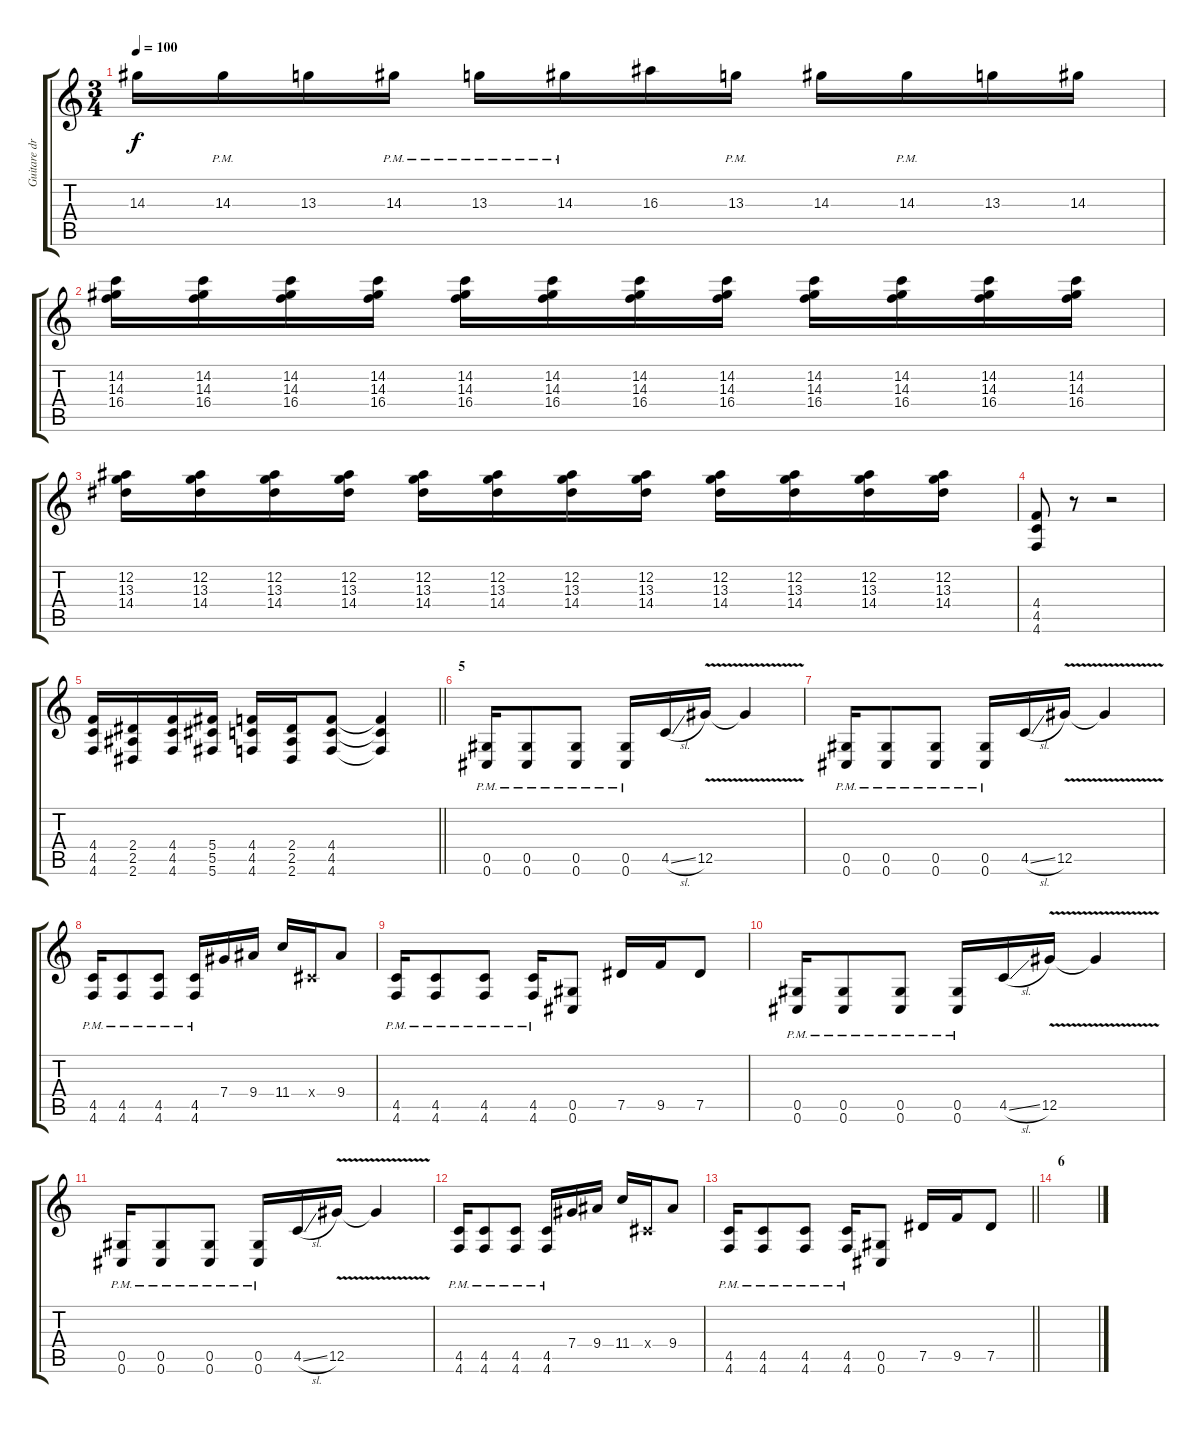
\track ("Guitare droite" "Guitare dr") {instrument distortionguitar}
\staff {score tabs}
\tuning (Eb4 Bb3 Gb3 Db3 Ab2 Db2) {hide}
\ts (3 4)
\tempo 100
\clef g2
\ks c
14.3.16{dy f} 14.3{pm}.16 13.3.16 14.3{pm}.16 13.3{pm}.16 14.3{pm}.16 16.3.16 13.3{pm}.16 14.3.16 14.3{pm}.16 13.3.16 14.3.16 |
(14.2 14.3 16.4).16 (14.2 14.3 16.4).16 (14.2 14.3 16.4).16 (14.2 14.3 16.4).16 (14.2 14.3 16.4).16 (14.2 14.3 16.4).16 (14.2 14.3 16.4).16 (14.2 14.3 16.4).16 (14.2 14.3 16.4).16 (14.2 14.3 16.4).16 (14.2 14.3 16.4).16 (14.2 14.3 16.4).16 |
(12.2 13.3 14.4).16 (12.2 13.3 14.4).16 (12.2 13.3 14.4).16 (12.2 13.3 14.4).16 (12.2 13.3 14.4).16 (12.2 13.3 14.4).16 (12.2 13.3 14.4).16 (12.2 13.3 14.4).16 (12.2 13.3 14.4).16 (12.2 13.3 14.4).16 (12.2 13.3 14.4).16 (12.2 13.3 14.4).16 |
(4.4 4.5 4.6).8 r.8 r.2 |
\barLineRight lightlight
(4.4 4.5 4.6).16 (2.4 2.5 2.6).16 (4.4 4.5 4.6).16 (5.4 5.5 5.6).16 (4.4 4.5 4.6).16 (2.4 2.5 2.6).16 (4.4 4.5 4.6).8 (4.4{t} 4.5{t} 4.6{t}).4 |
\section ("" "5")
(0.5{pm} 0.6{pm}).16 (0.5{pm} 0.6{pm}).8 (0.5{pm} 0.6{pm}).8 (0.5{pm} 0.6{pm}).16 4.5{sl}.16 12.5{v}.16 12.5{t}.4 |
(0.5{pm} 0.6{pm}).16 (0.5{pm} 0.6{pm}).8 (0.5{pm} 0.6{pm}).8 (0.5{pm} 0.6{pm}).16 4.5{sl}.16 12.5{v}.16 12.5{t}.4 |
(4.5{pm} 4.6{pm}).16 (4.5{pm} 4.6{pm}).8 (4.5{pm} 4.6{pm}).8 (4.5{pm} 4.6{pm}).16 7.4.16 9.4.16 11.4.16 0.4{x}.16 9.4.8 |
(4.5{pm} 4.6{pm}).16 (4.5{pm} 4.6{pm}).8 (4.5{pm} 4.6{pm}).8 (4.5{pm} 4.6{pm}).16 (0.5 0.6).8 7.5.16 9.5.16 7.5.8 |
(0.5{pm} 0.6{pm}).16 (0.5{pm} 0.6{pm}).8 (0.5{pm} 0.6{pm}).8 (0.5{pm} 0.6{pm}).16 4.5{sl}.16 12.5{v}.16 12.5{t}.4 |
(0.5{pm} 0.6{pm}).16 (0.5{pm} 0.6{pm}).8 (0.5{pm} 0.6{pm}).8 (0.5{pm} 0.6{pm}).16 4.5{sl}.16 12.5{v}.16 12.5{t}.4 |
(4.5{pm} 4.6{pm}).16 (4.5{pm} 4.6{pm}).8 (4.5{pm} 4.6{pm}).8 (4.5{pm} 4.6{pm}).16 7.4.16 9.4.16 11.4.16 0.4{x}.16 9.4.8 |
\barLineRight lightlight
(4.5{pm} 4.6{pm}).16 (4.5{pm} 4.6{pm}).8 (4.5{pm} 4.6{pm}).8 (4.5{pm} 4.6{pm}).16 (0.5 0.6).8 7.5.16 9.5.16 7.5.8 |
\section ("" "6")
